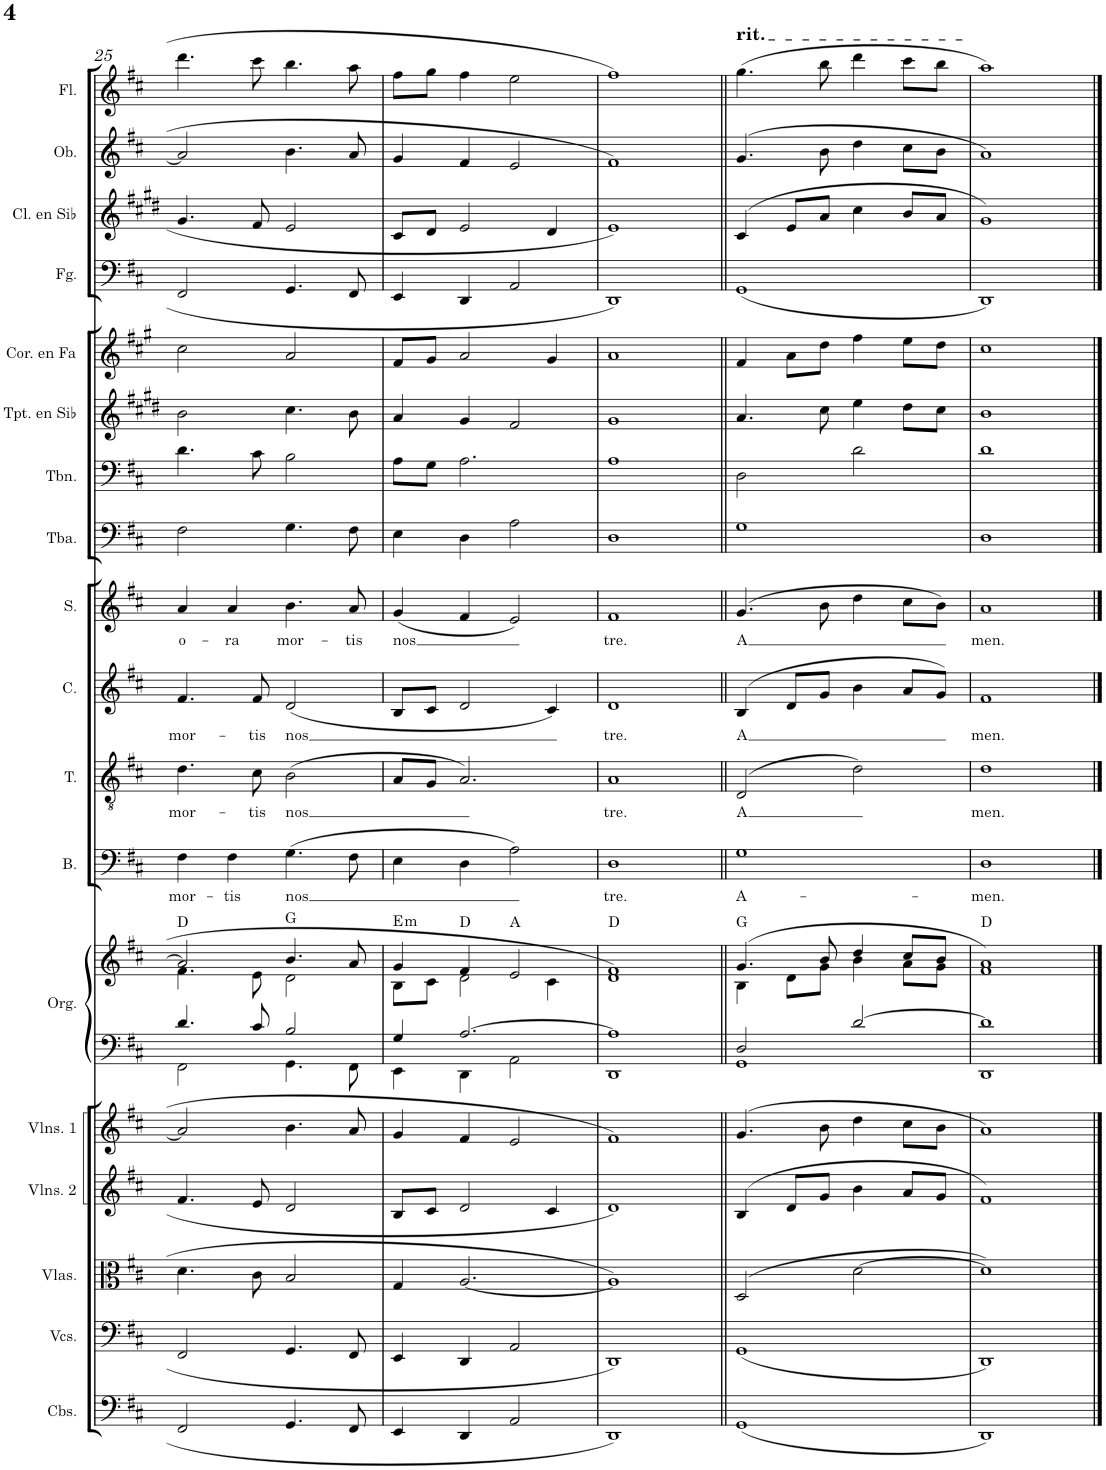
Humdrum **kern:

**kern	**kern	**kern	**kern	**kern	**kern	**kern	**harte	**kern	**text	**kern	**text	**kern	**text	**kern	**text	**kern	**kern	**kern	**kern	**kern	**kern	**kern	**kern
*part18	*part17	*part16	*part15	*part14	*part13	*part13	*part13	*part12	*part12	*part11	*part11	*part10	*part10	*part9	*part9	*part8	*part7	*part6	*part5	*part4	*part3	*part2	*part1
*staff19	*staff18	*staff17	*staff16	*staff15	*staff14	*staff13	*	*staff12	*staff12	*staff11	*staff11	*staff10	*staff10	*staff9	*staff9	*staff8	*staff7	*staff6	*staff5	*staff4	*staff3	*staff2	*staff1
*I"Contrabajos	*I"Violonchelos	*I"Violas	*I"Violines 2	*I"Violines 1	*I"Órgano	*	*	*I"Bajo	*	*I"Tenor	*	*I"Contralto	*	*I"Soprano	*	*I"Tuba	*I"Trombón	*I"Trompeta en Sib	*I"Trompa en Fa	*I"Fagot	*I"Clarinete en Sib	*I"Oboe	*I"Flauta
*I'Cbs.	*I'Vcs.	*I'Vlas.	*I'Vlns. 2	*I'Vlns. 1	*	*	*	*I'B.	*	*I'T.	*	*I'C.	*	*I'S.	*	*I'Tba.	*I'Tbn.	*I'Tpt. en Sib	*	*I'Fg.	*I'Cl. en Sib	*I'Ob.	*I'Fl.
!!LO:PB:g=z
*clefF4	*clefF4	*clefC3	*clefG2	*clefG2	*clefF4	*clefG2	*	*clefF4	*	*clefGv2	*	*clefG2	*	*clefG2	*	*clefF4	*clefF4	*clefG2	*clefG2	*clefF4	*clefG2	*clefG2	*clefG2
*Trd7c12	*	*	*	*	*	*	*	*	*	*	*	*	*	*	*	*	*	*Trd1c2	*Trd4c7	*	*Trd1c2	*	*
*k[f#c#]	*k[f#c#]	*k[f#c#]	*k[f#c#]	*k[f#c#]	*k[f#c#]	*k[f#c#]	*	*k[f#c#]	*	*k[f#c#]	*	*k[f#c#]	*	*k[f#c#]	*	*k[f#c#]	*k[f#c#]	*k[f#c#g#d#]	*k[f#c#g#]	*k[f#c#]	*k[f#c#g#d#]	*k[f#c#]	*k[f#c#]
*M4/4	*M4/4	*M4/4	*M4/4	*M4/4	*M4/4	*M4/4	*	*M4/4	*	*M4/4	*	*M4/4	*	*M4/4	*	*M4/4	*M4/4	*M4/4	*M4/4	*M4/4	*M4/4	*M4/4	*M4/4
*met(c)	*met(c)	*met(c)	*met(c)	*met(c)	*met(c)	*met(c)	*	*met(c)	*	*met(c)	*	*met(c)	*	*met(c)	*	*met(c)	*met(c)	*met(c)	*met(c)	*met(c)	*met(c)	*met(c)	*met(c)
=25	=25	=25	=25	=25	=25	=25	=25	=25	=25	=25	=25	=25	=25	=25	=25	=25	=25	=25	=25	=25	=25	=25	=25
*	*	*	*	*	*^	*^	*	*	*	*	*	*	*	*	*	*	*	*	*	*	*	*	*
!	!	!	!	!	!	!	!	!	!	!	!LO:LY:b	!	!LO:LY:b	!	!LO:LY:b	!	!LO:LY:b	!	!	!	!	!	!	!	!
2FF#/	2FF#/	4.d\	4.f#/	2a/]	4.d/	2FF#\	2a/]	4.f#\	D:maj	4F#\	mor-	4.d\	mor-	4.f#/	mor-	4a/	o-	2F#\	4.d\	2b\	2cc#\	2FF#/	4.g#/	2a/]	4.ddd\
!	!	!	!	!	!	!	!	!	!	!	!LO:LY:b	!	!	!	!	!	!LO:LY:b	!	!	!	!	!	!	!	!
.	.	.	.	.	.	.	.	.	.	4F#\	-tis	.	.	.	.	4a/	-ra	.	.	.	.	.	.	.	.
!	!	!	!	!	!	!	!	!	!	!	!	!	!LO:LY:b	!	!LO:LY:b	!	!	!	!	!	!	!	!	!	!
.	.	8c#\	8e/	.	8c#/	.	.	8e\	.	.	.	8c#\	-tis	8f#/	-tis	.	.	.	8c#\	.	.	.	8f#/	.	8ccc#\
!	!	!	!	!	!	!	!	!	!	!	!LO:LY:b	!	!LO:LY:b	!	!LO:LY:b	!	!LO:LY:b	!	!	!	!	!	!	!	!
4.GG/	4.GG/	2B/	2d/	4.b\	2B/	4.GG\	4.b/	2d\	G:maj	(4.G\	nos	(2B\	nos	(2d/	nos	4.b\	mor-	4.G\	2B\	4.cc#\	2a/	4.GG/	2e/	4.b\	4.bb\
!	!	!	!	!	!	!	!	!	!	!	!	!	!	!	!	!	!LO:LY:b	!	!	!	!	!	!	!	!
8FF#/	8FF#/	.	.	8a/	.	8FF#\	8a/	.	.	8F#\	.	.	.	.	.	8a/	-tis	8F#\	.	8b\	.	8FF#/	.	8a/	8aa\
=26	=26	=26	=26	=26	=26	=26	=26	=26	=26	=26	=26	=26	=26	=26	=26	=26	=26	=26	=26	=26	=26	=26	=26	=26	=26
!	!	!	!	!	!	!	!	!	!LO:H:kt=m	!	!	!	!	!	!	!	!LO:LY:b	!	!	!	!	!	!	!	!
4EE/	4EE/	4G/	8B/L	4g/	4G/	4EE\	4g/	8B\L	E:min	4E\	.	8A/L	.	8B/L	.	(4g/	nos	4E\	8A\L	4a/	8f#/L	4EE/	8c#/L	4g/	8ff#\L
.	.	.	8c#/J	.	.	.	.	8c#\J	.	.	.	8G/J	.	8c#/J	.	.	.	.	8G\J	.	8g#/J	.	8d#/J	.	8gg\J
4DD/	4DD/	[2.A/	2d/	4f#/	[2.A/	4DD\	4f#/	2d\	D:maj	4D\	.	2.A/)	.	2d/	.	4f#/	.	4D\	2.A\	4g#/	2a/	4DD/	2e/	4f#/	4ff#\
2AA/	2AA/	.	.	2e/	.	2AA\	2e/	.	A:maj	2A\)	.	.	.	.	.	2e/)	.	2A\	.	2f#/	.	2AA/	.	2e/	2ee\
.	.	.	4c#/	.	.	.	.	4c#\	.	.	.	.	.	4c#/)	.	.	.	.	.	.	4g#/	.	4d#/	.	.
=27	=27	=27	=27	=27	=27	=27	=27	=27	=27	=27	=27	=27	=27	=27	=27	=27	=27	=27	=27	=27	=27	=27	=27	=27	=27
!	!	!	!	!	!	!	!	!	!	!	!LO:LY:b	!	!LO:LY:b	!	!LO:LY:b	!	!LO:LY:b	!	!	!	!	!	!	!	!
1DD	1DD	1A]	1d	1f#	1A]	1DD	1f#	1d	D:maj	1D	tre.	1A	tre.	1d	tre.	1f#	tre.	1D	1A	1g#	1a	1DD	1e	1f#	1ff#
=28||	=28||	=28||	=28||	=28||	=28||	=28||	=28||	=28||	=28||	=28||	=28||	=28||	=28||	=28||	=28||	=28||	=28||	=28||	=28||	=28||	=28||	=28||	=28||	=28||	=28||
!	!	!	!	!	!	!	!	!	!	!	!	!	!	!	!	!	!	!	!	!	!	!	!	!	!LO:TX:a:t=rit.
!	!	!	!	!	!	!	!	!	!	!	!LO:LY:b	!	!LO:LY:b	!	!LO:LY:b	!	!LO:LY:b	!	!	!	!	!	!	!	!
(1GG	(1GG	(2D/	(4B/	(4.g/	2D/	1GG	(4.g/	4B\	G:maj	1G	A-	(2D/	A	(4B/	A	(4.g/	A	1G	2D\	4.a/	4f#/	(1GG	(4c#/	(4.g/	(4.gg\
.	.	.	8d/L	.	.	.	.	8d\L	.	.	.	.	.	8d/L	.	.	.	.	.	.	8a\L	.	8e/L	.	.
.	.	.	8g/J	8b\	.	.	8b/	8g\J	.	.	.	.	.	8g/J	.	8b\	.	.	.	8cc#\	8dd\J	.	8a/J	8b\	8bb\
.	.	[2d\	4b\	4dd\	[2d/	.	4dd/	4b\	.	.	.	2d\)	.	4b\	.	4dd\	.	.	2d\	4ee\	4ff#\	.	4cc#\	4dd\	4ddd\
.	.	.	8a/L	8cc#\L	.	.	8cc#/L	8a\L	.	.	.	.	.	8a/L	.	8cc#\L	.	.	.	8dd#\L	8ee\L	.	8b/L	8cc#\L	8ccc#\L
.	.	.	8g/J	8b\J	.	.	8b/J	8g\J	.	.	.	.	.	8g/J)	.	8b\J)	.	.	.	8cc#\J	8dd\J	.	8a/J	8b\J	8bb\J
=29	=29	=29	=29	=29	=29	=29	=29	=29	=29	=29	=29	=29	=29	=29	=29	=29	=29	=29	=29	=29	=29	=29	=29	=29	=29
!	!	!	!	!	!	!	!	!	!	!	!LO:LY:b	!	!LO:LY:b	!	!LO:LY:b	!	!LO:LY:b	!	!	!	!	!	!	!	!
1DD)	1DD)	1d])	1f#)	1a)	1d]	1DD	1a)	1f#	D:maj	1D	-men.	1d	men.	1f#	men.	1a	men.	1D	1d	1b	1cc#	1DD)	1g#)	1a)	1aa)
*	*	*	*	*	*v	*v	*	*	*	*	*	*	*	*	*	*	*	*	*	*	*	*	*	*	*
*	*	*	*	*	*	*v	*v	*	*	*	*	*	*	*	*	*	*	*	*	*	*	*	*	*
==	==	==	==	==	==	==	==	==	==	==	==	==	==	==	==	==	==	==	==	==	==	==	==
*-	*-	*-	*-	*-	*-	*-	*-	*-	*-	*-	*-	*-	*-	*-	*-	*-	*-	*-	*-	*-	*-	*-	*-
